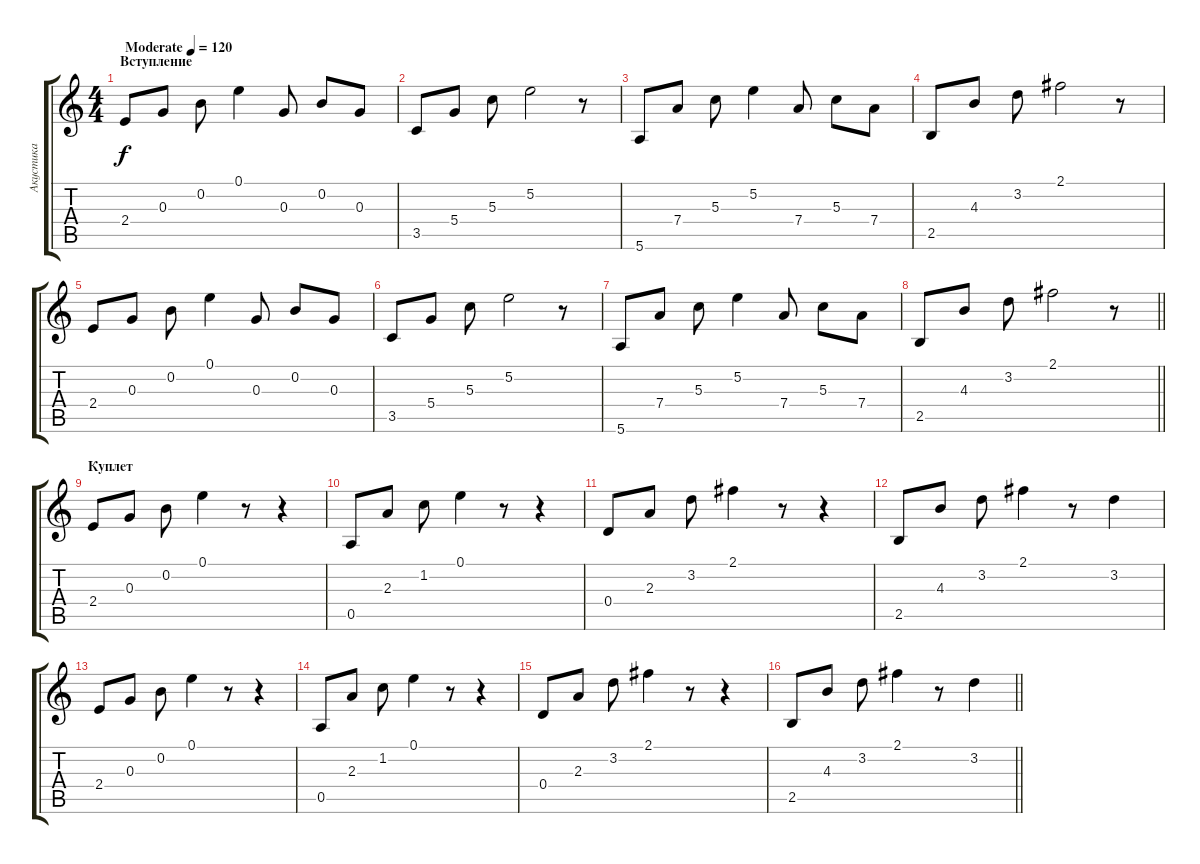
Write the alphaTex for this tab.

\track ("Акустика" "Акустика") {instrument acousticguitarsteel}
\staff {score tabs}
\tuning (E4 B3 G3 D3 A2 E2) {hide}
\ts (4 4)
\section ("" "Вступление")
\tempo (120 "Moderate")
\clef g2
\ks c
2.4.8{dy f instrument acousticguitarsteel} 0.3.8 0.2.8 0.1.4 0.3.8 0.2.8 0.3.8 |
3.5.8 5.4.8 5.3.8 5.2.2 r.8 |
5.6.8 7.4.8 5.3.8 5.2.4 7.4.8 5.3.8 7.4.8 |
2.5.8 4.3.8 3.2.8 2.1.2 r.8 |
2.4.8 0.3.8 0.2.8 0.1.4 0.3.8 0.2.8 0.3.8 |
3.5.8 5.4.8 5.3.8 5.2.2 r.8 |
5.6.8 7.4.8 5.3.8 5.2.4 7.4.8 5.3.8 7.4.8 |
\barLineRight lightlight
2.5.8 4.3.8 3.2.8 2.1.2 r.8 |
\section ("" "Куплет")
2.4.8 0.3.8 0.2.8 0.1.4 r.8 r.4 |
0.5.8 2.3.8 1.2.8 0.1.4 r.8 r.4 |
0.4.8 2.3.8 3.2.8 2.1.4 r.8 r.4 |
2.5.8 4.3.8 3.2.8 2.1.4 r.8 3.2.4 |
2.4.8 0.3.8 0.2.8 0.1.4 r.8 r.4 |
0.5.8 2.3.8 1.2.8 0.1.4 r.8 r.4 |
0.4.8 2.3.8 3.2.8 2.1.4 r.8 r.4 |
\barLineRight lightlight
2.5.8 4.3.8 3.2.8 2.1.4 r.8 3.2.4
